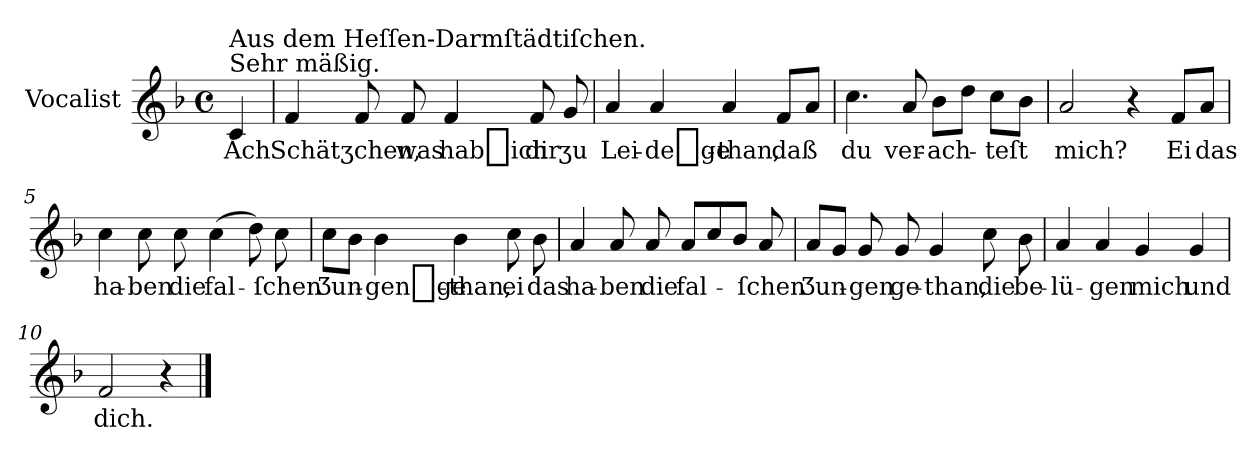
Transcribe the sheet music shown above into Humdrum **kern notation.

**kern	**text
*part1	*part1
*staff1	*staff1
*I"Vocalist	*
*k[b-]	*
*F:	*
*M4/4	*
*met(c)	*
=	=
!LO:TX:a:t=Sehr mäßig.	!
!LO:TX:a:t=Aus dem Heſſen-Darmſtädtiſchen.	!
4c	Ach
=1	=1
4f	Schätʒchen,
8f	.
8f	was
4f	hab_ich
8f	dir
8g	ʒu
=2	=2
4a	Lei-
4a	-de_ge-
4a	-than,
8fL	daß
8aJ	.
=3	=3
4.cc	du
8a	ver-
8b-L	-ach-
8ddJ	.
8ccL	-teſt
8b-J	.
=4	=4
2a	mich?
4r	.
8fL	Ei
8aJ	das
=5	=5
4cc	ha-
8cc	-ben
8cc	die
(4cc	fal-
8dd)	.
8cc	-ſchen
=6	=6
8ccL	Ʒun-
8b-J	.
4b-	-gen_ge-
4b-	-than,
8cc	ei
8b-	das
=7	=7
4a	ha-
8a	-ben
8a	die
8a/L	fal-
8cc	.
8b-J	.
8a	-ſchen
=8	=8
8aL	Ʒun-
8gJ	.
8g	-gen
8g	ge-
4g	-than,
8cc	die
8b-	be-
=9	=9
4a	-lü-
4a	-gen
4g	mich
4g	und
=10	=10
2f	dich.
4r	.
==	==
*-	*-
